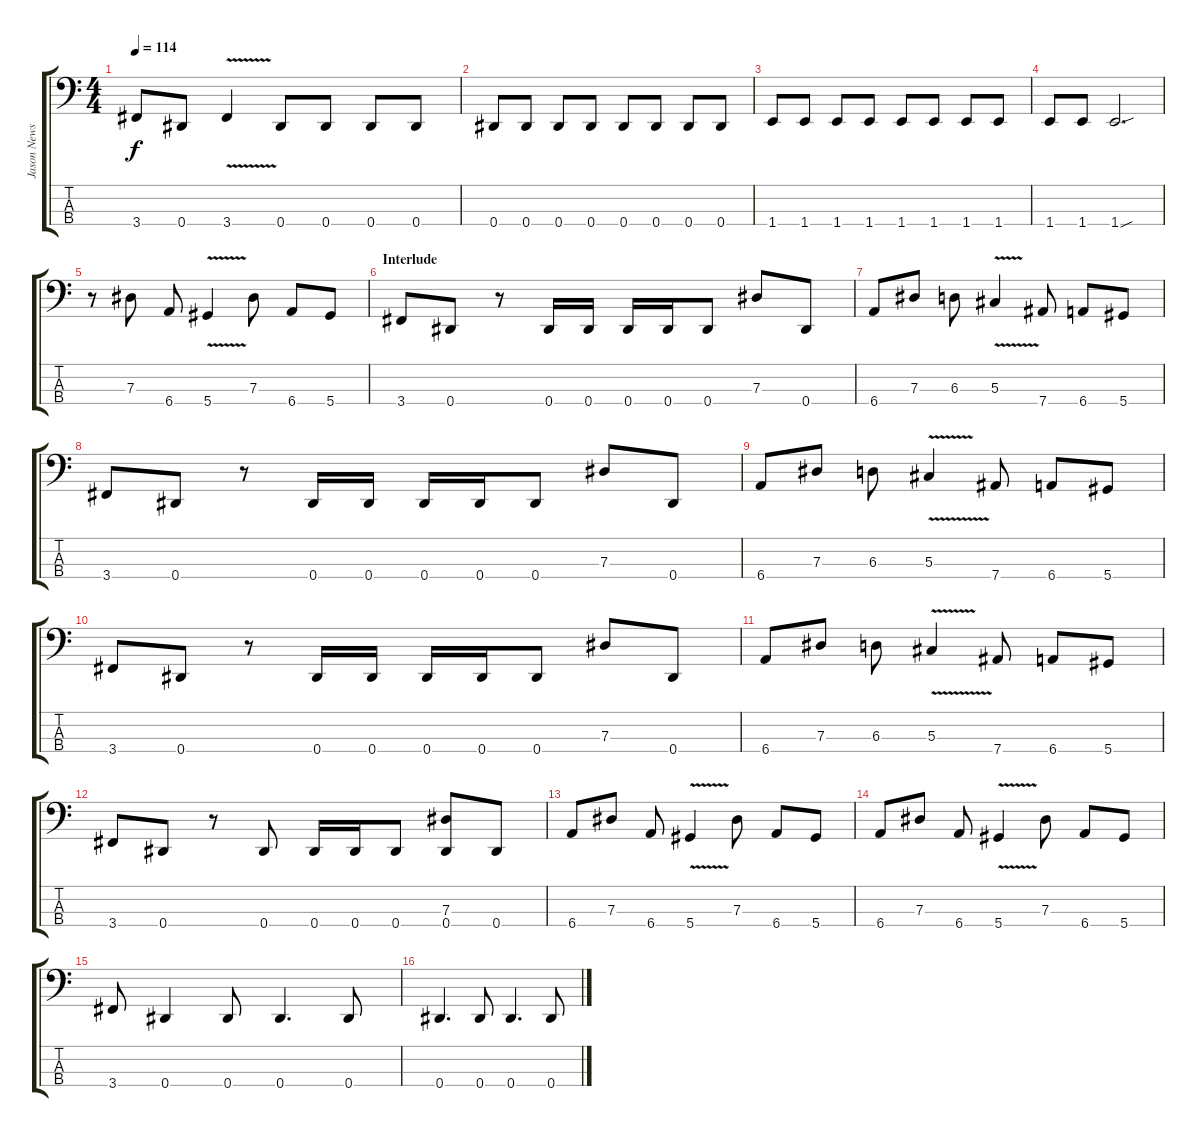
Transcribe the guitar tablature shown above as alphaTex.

\track ("Jason Newsted" "Jason News") {instrument electricbasspick}
\staff {score tabs}
\tuning (Gb2 Db2 Ab1 Eb1) {hide}
\ts (4 4)
\tempo 114
\clef f4
\ks c
3.4.8{dy f} 0.4.8 3.4{v}.4 0.4.8 0.4.8 0.4.8 0.4.8 |
0.4.8 0.4.8 0.4.8 0.4.8 0.4.8 0.4.8 0.4.8 0.4.8 |
1.4.8 1.4.8 1.4.8 1.4.8 1.4.8 1.4.8 1.4.8 1.4.8 |
1.4.8 1.4.8 1.4{sou}.2{d} |
r.8 7.3.8 6.4.8 5.4{v}.4 7.3.8 6.4.8 5.4.8 |
\section ("" "Interlude")
3.4.8 0.4.8 r.8 0.4.16 0.4.16 0.4.16 0.4.16 0.4.8 7.3.8 0.4.8 |
6.4.8 7.3.8 6.3.8 5.3{v}.4 7.4.8 6.4.8 5.4.8 |
3.4.8 0.4.8 r.8 0.4.16 0.4.16 0.4.16 0.4.16 0.4.8 7.3.8 0.4.8 |
6.4.8 7.3.8 6.3.8 5.3{v}.4 7.4.8 6.4.8 5.4.8 |
3.4.8 0.4.8 r.8 0.4.16 0.4.16 0.4.16 0.4.16 0.4.8 7.3.8 0.4.8 |
6.4.8 7.3.8 6.3.8 5.3{v}.4 7.4.8 6.4.8 5.4.8 |
3.4.8 0.4.8 r.8 0.4.8 0.4.16 0.4.16 0.4.8 (7.3 0.4).8 0.4.8 |
6.4.8 7.3.8 6.4.8 5.4{v}.4 7.3.8 6.4.8 5.4.8 |
6.4.8 7.3.8 6.4.8 5.4{v}.4 7.3.8 6.4.8 5.4.8 |
3.4.8 0.4.4 0.4.8 0.4.4{d} 0.4.8 |
0.4.4{d} 0.4.8 0.4.4{d} 0.4.8
